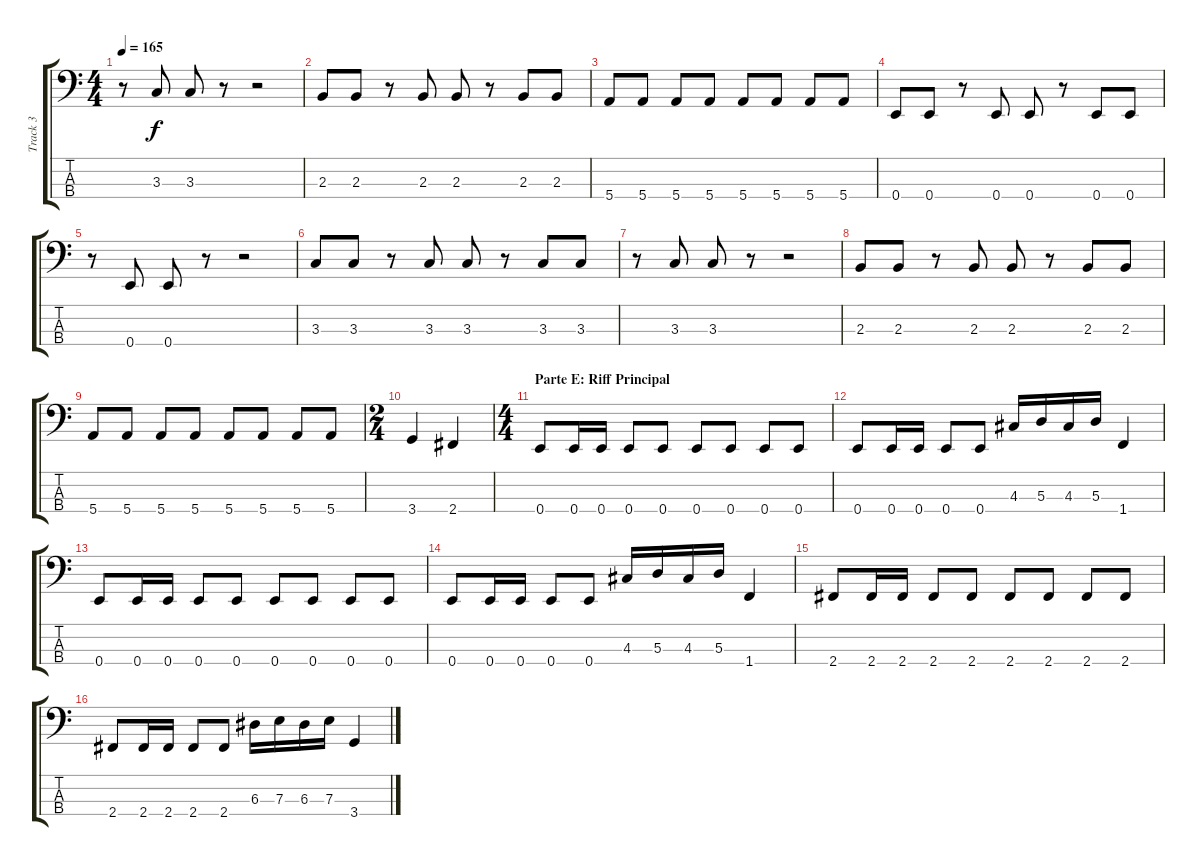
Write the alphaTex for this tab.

\track ("Track 3" "Track 3") {instrument electricbassfinger}
\staff {score tabs}
\tuning (G2 D2 A1 E1) {hide}
\ts (4 4)
\tempo 165
\clef f4
\ks c
r.8{dy f} 3.3.8 3.3.8 r.8 r.2 |
2.3.8 2.3.8 r.8 2.3.8 2.3.8 r.8 2.3.8 2.3.8 |
5.4.8 5.4.8 5.4.8 5.4.8 5.4.8 5.4.8 5.4.8 5.4.8 |
0.4.8 0.4.8 r.8 0.4.8 0.4.8 r.8 0.4.8 0.4.8 |
r.8 0.4.8 0.4.8 r.8 r.2 |
3.3.8 3.3.8 r.8 3.3.8 3.3.8 r.8 3.3.8 3.3.8 |
r.8 3.3.8 3.3.8 r.8 r.2 |
2.3.8 2.3.8 r.8 2.3.8 2.3.8 r.8 2.3.8 2.3.8 |
5.4.8 5.4.8 5.4.8 5.4.8 5.4.8 5.4.8 5.4.8 5.4.8 |
\ts (2 4)
3.4.4 2.4.4 |
\ts (4 4)
\section ("" "Parte E: Riff Principal")
0.4.8 0.4.16 0.4.16 0.4.8 0.4.8 0.4.8 0.4.8 0.4.8 0.4.8 |
0.4.8 0.4.16 0.4.16 0.4.8 0.4.8 4.3.16 5.3.16 4.3.16 5.3.16 1.4.4 |
0.4.8 0.4.16 0.4.16 0.4.8 0.4.8 0.4.8 0.4.8 0.4.8 0.4.8 |
0.4.8 0.4.16 0.4.16 0.4.8 0.4.8 4.3.16 5.3.16 4.3.16 5.3.16 1.4.4 |
2.4.8 2.4.16 2.4.16 2.4.8 2.4.8 2.4.8 2.4.8 2.4.8 2.4.8 |
2.4.8 2.4.16 2.4.16 2.4.8 2.4.8 6.3.16 7.3.16 6.3.16 7.3.16 3.4.4
